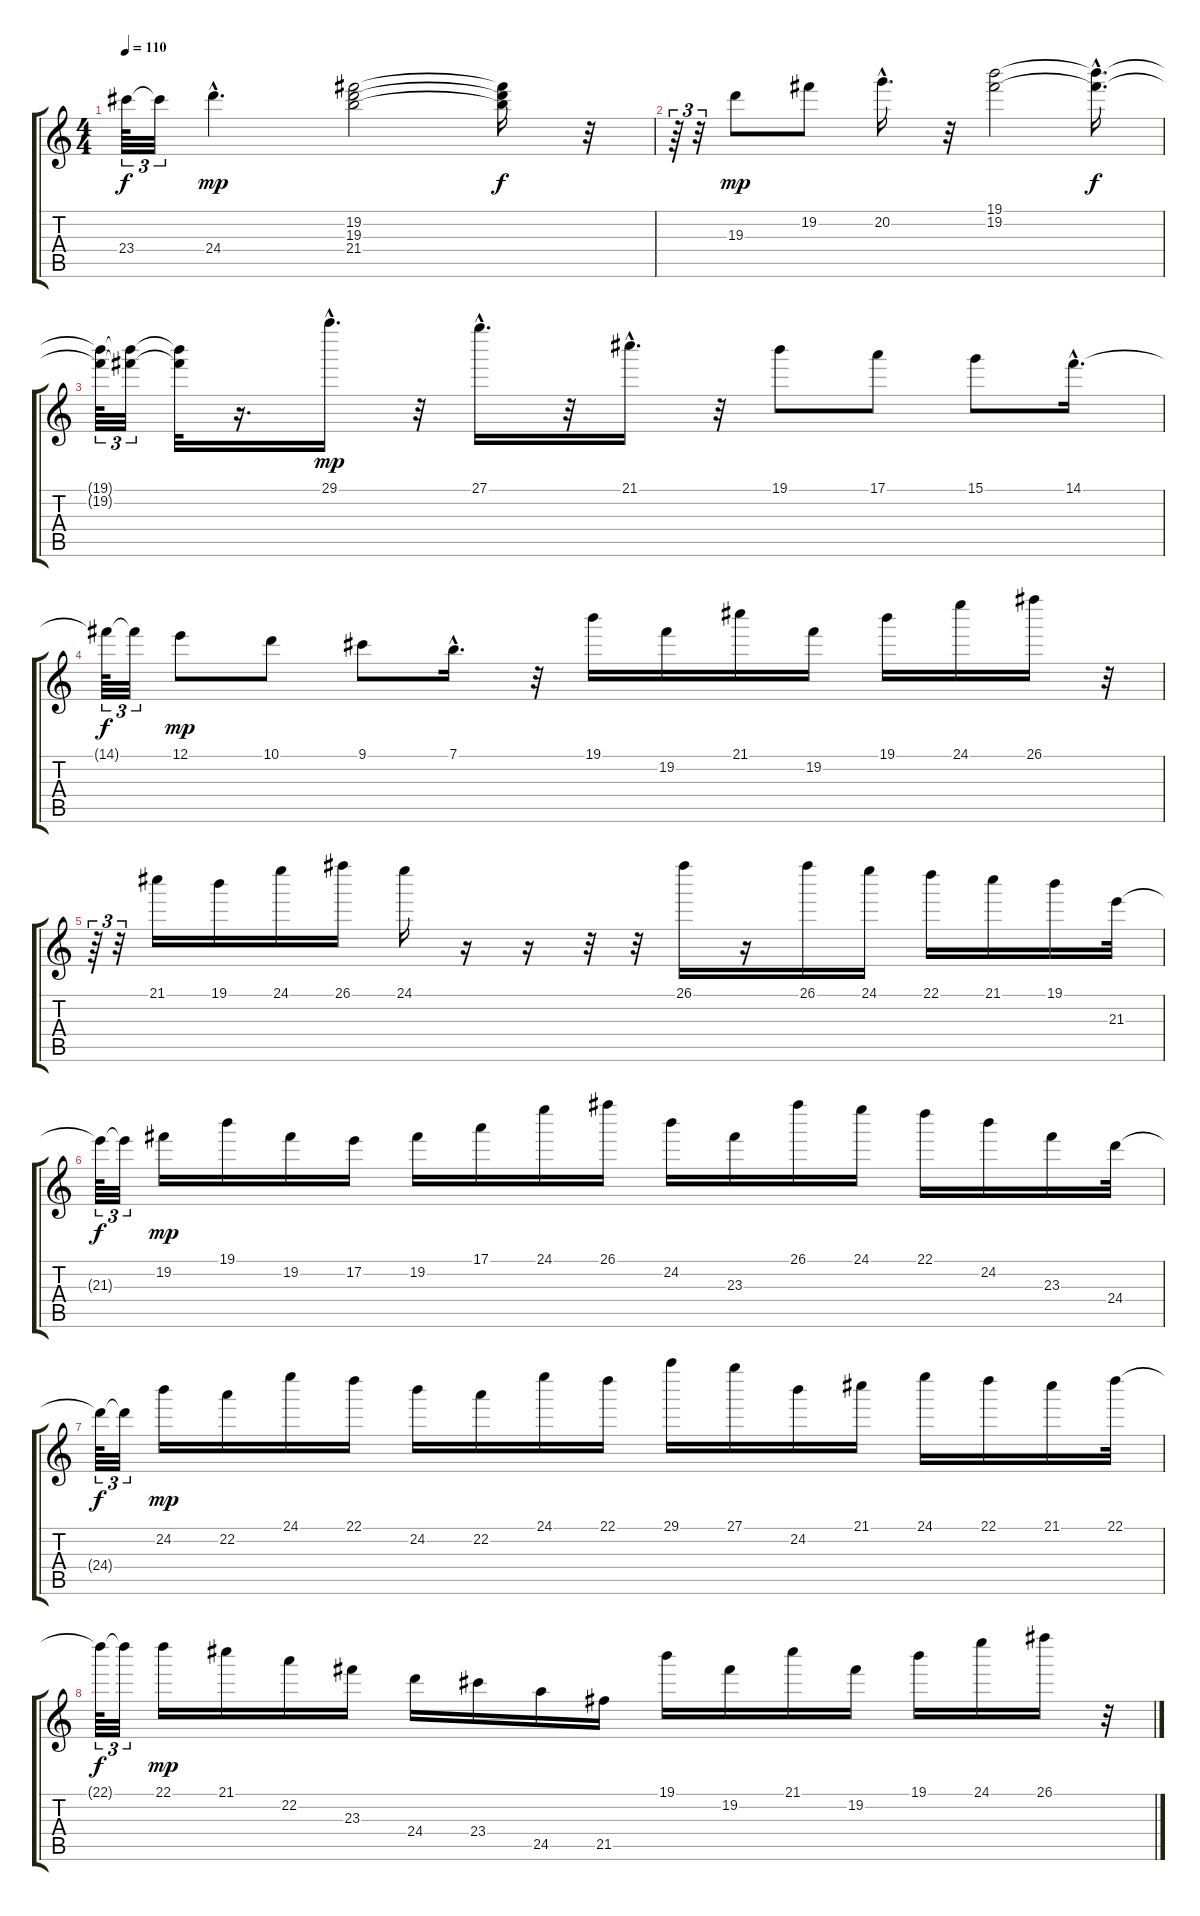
\track "" {instrument acousticguitarsteel}
\staff {score tabs}
\tuning (E4 B3 G3 D3 A2 E2) {hide}
\ts (4 4)
\tempo 110
\clef g2
\ks c
23.4{t}.64{tu (3 2) dy f} 23.4{t}.32{tu (3 2)} 24.4{hac}.4{d dy mp} (19.2 19.3 21.4).2 (19.2{t} 19.3{t} 21.4{t}).16{dy f} r.32 |
r.64{tu (3 2)} r.32{tu (3 2)} 19.3.8{dy mp} 19.2.8 20.2{hac}.16{d} r.32 (19.1 19.2).2 (19.1{hac t} 19.2{hac t}).16{d dy f} |
(19.1{t} 19.2{t}).64{tu (3 2)} (19.1{t} 19.2{t}).32{tu (3 2)} (19.1{t} 19.2{t}).32 r.16{d} 29.1{hac}.16{d dy mp} r.32 27.1{hac}.16{d} r.32 21.1{hac}.16{d} r.32 19.1.8 17.1.8 15.1.8 14.1{hac}.16{d} |
14.1{t}.64{tu (3 2) dy f} 14.1{t}.32{tu (3 2)} 12.1.8{dy mp} 10.1.8 9.1.8 7.1{hac}.16{d} r.32 19.1.16 19.2.16 21.1.16 19.2.16 19.1.16 24.1.16 26.1.16 r.32 |
r.64{tu (3 2)} r.32{tu (3 2)} 21.1.16 19.1.16 24.1.16 26.1.16 24.1.16 r.16 r.16 r.32 r.32 26.1.16 r.16 26.1.16 24.1.16 22.1.16 21.1.16 19.1.16 21.3.32 |
21.3{t}.64{tu (3 2) dy f} 21.3{t}.32{tu (3 2)} 19.2.16{dy mp} 19.1.16 19.2.16 17.2.16 19.2.16 17.1.16 24.1.16 26.1.16 24.2.16 23.3.16 26.1.16 24.1.16 22.1.16 24.2.16 23.3.16 24.4.32 |
24.4{t}.64{tu (3 2) dy f} 24.4{t}.32{tu (3 2)} 24.2.16{dy mp} 22.2.16 24.1.16 22.1.16 24.2.16 22.2.16 24.1.16 22.1.16 29.1.16 27.1.16 24.2.16 21.1.16 24.1.16 22.1.16 21.1.16 22.1.32 |
22.1{t}.64{tu (3 2) dy f} 22.1{t}.32{tu (3 2)} 22.1.16{dy mp} 21.1.16 22.2.16 23.3.16 24.4.16 23.4.16 24.5.16 21.5.16 19.1.16 19.2.16 21.1.16 19.2.16 19.1.16 24.1.16 26.1.16 r.32
